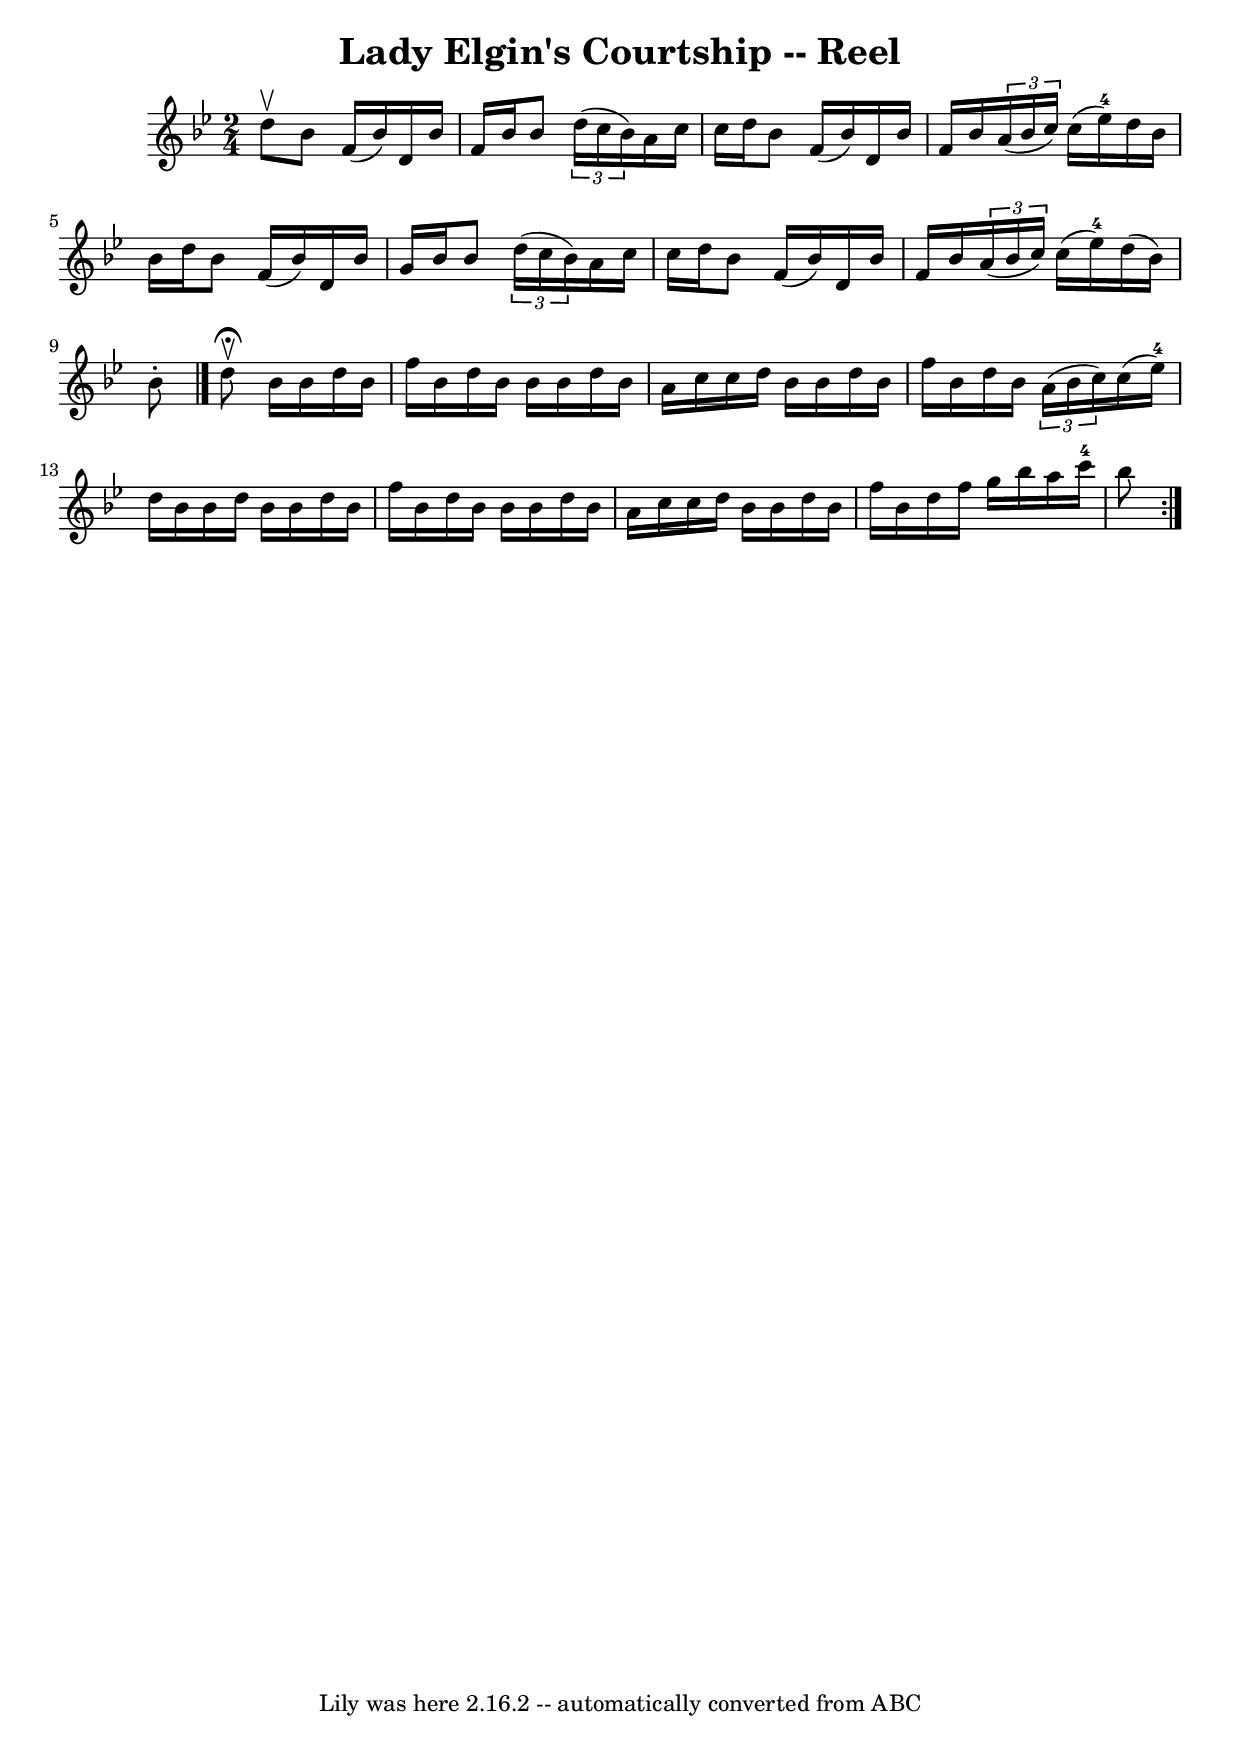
\version "2.7.40"
\include "Mammoth.ily"
\header {
	%% book = "Ryan's Mammoth Collection"
	crossRefNumber = "1"
	footnotes = "\\\\258"
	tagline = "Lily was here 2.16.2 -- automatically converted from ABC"
	title = "Lady Elgin's Courtship -- Reel"
}
voicedefault =  {


\time 2/4 
\key bes \major d''8^\upbow |
 bes'8 f'16 (bes'16  
-) d'16 bes'16 f'16 bes'16    |
 bes'8    \times 2/3 {   
d''16 (c''16 bes'16) } a'16 c''16 c''16 d''16    |
   
bes'8 f'16 (bes'16) d'16 bes'16 f'16 bes'16    |
     
\times 2/3 { a'16 (bes'16 c''16) } c''16 (ees''16-4)   
d''16 bes'16 bes'16 d''16    |
 bes'8 f'16 (bes'16) 
 d'16 bes'16 g'16 bes'16    |
 bes'8    \times 2/3 { d''16 
(c''16 bes'16) } a'16 c''16 c''16 d''16    |
 bes'8 
 f'16 (bes'16) d'16 bes'16 f'16 bes'16    |
     
\times 2/3 { a'16 (bes'16 c''16) } c''16 (ees''16-4)   
d''16 (bes'16) bes'8 -.   \bar "|."     \repeat volta 2 { d''8 
^\fermata^\upbow |
 bes'16 bes'16 d''16 bes'16 f''16    
bes'16 d''16 bes'16    |
 bes'16 bes'16 d''16 bes'16    
a'16 c''16 c''16 d''16    |
 bes'16 bes'16 d''16    
bes'16 f''16 bes'16 d''16 bes'16    |
   \times 2/3 { a'16 
(bes'16 c''16) } c''16 (ees''16-4) d''16 bes'16    
bes'16 d''16    |
 bes'16 bes'16 d''16 bes'16 f''16    
bes'16 d''16 bes'16    |
 bes'16 bes'16 d''16 bes'16    
a'16 c''16 c''16 d''16    |
 bes'16 bes'16 d''16    
bes'16 f''16 bes'16 d''16 f''16    |
 g''16 bes''16    
a''16 c'''16-4 bes''8  }   
}

\score{
    <<

	\context Staff="default"
	{
	    \voicedefault 
	}

    >>
	\layout {
	}
	\midi {}
}
